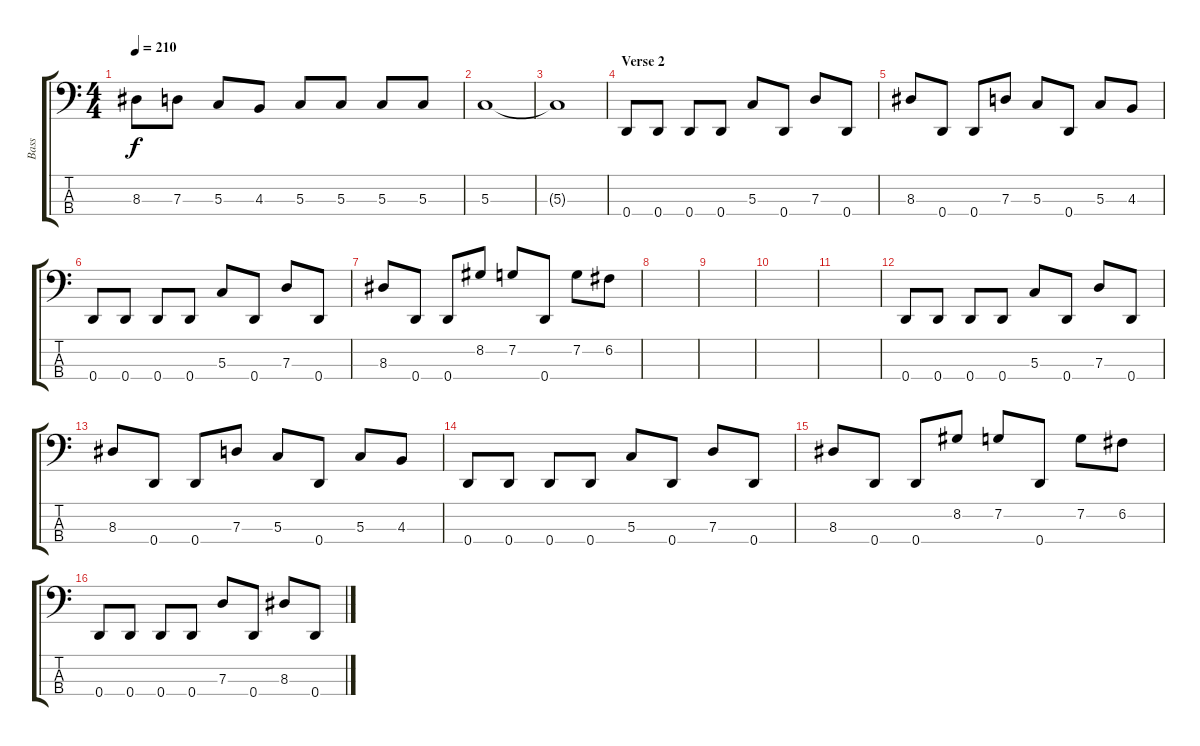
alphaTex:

\track ("Bass" "Bass") {instrument electricbassfinger}
\staff {score tabs}
\tuning (F2 C2 G1 D1) {hide}
\ts (4 4)
\tempo 210
\clef f4
\ks c
8.3.8{dy f} 7.3.8 5.3.8 4.3.8 5.3.8 5.3.8 5.3.8 5.3.8 |
5.3.1 |
5.3{t}.1 |
\section ("" "Verse 2")
0.4.8 0.4.8 0.4.8 0.4.8 5.3.8 0.4.8 7.3.8 0.4.8 |
8.3.8 0.4.8 0.4.8 7.3.8 5.3.8 0.4.8 5.3.8 4.3.8 |
0.4.8 0.4.8 0.4.8 0.4.8 5.3.8 0.4.8 7.3.8 0.4.8 |
8.3.8 0.4.8 0.4.8 8.2.8 7.2.8 0.4.8 7.2.8 6.2.8 |
|
|
|
|
0.4.8 0.4.8 0.4.8 0.4.8 5.3.8 0.4.8 7.3.8 0.4.8 |
8.3.8 0.4.8 0.4.8 7.3.8 5.3.8 0.4.8 5.3.8 4.3.8 |
0.4.8 0.4.8 0.4.8 0.4.8 5.3.8 0.4.8 7.3.8 0.4.8 |
8.3.8 0.4.8 0.4.8 8.2.8 7.2.8 0.4.8 7.2.8 6.2.8 |
0.4.8 0.4.8 0.4.8 0.4.8 7.3.8 0.4.8 8.3.8 0.4.8
